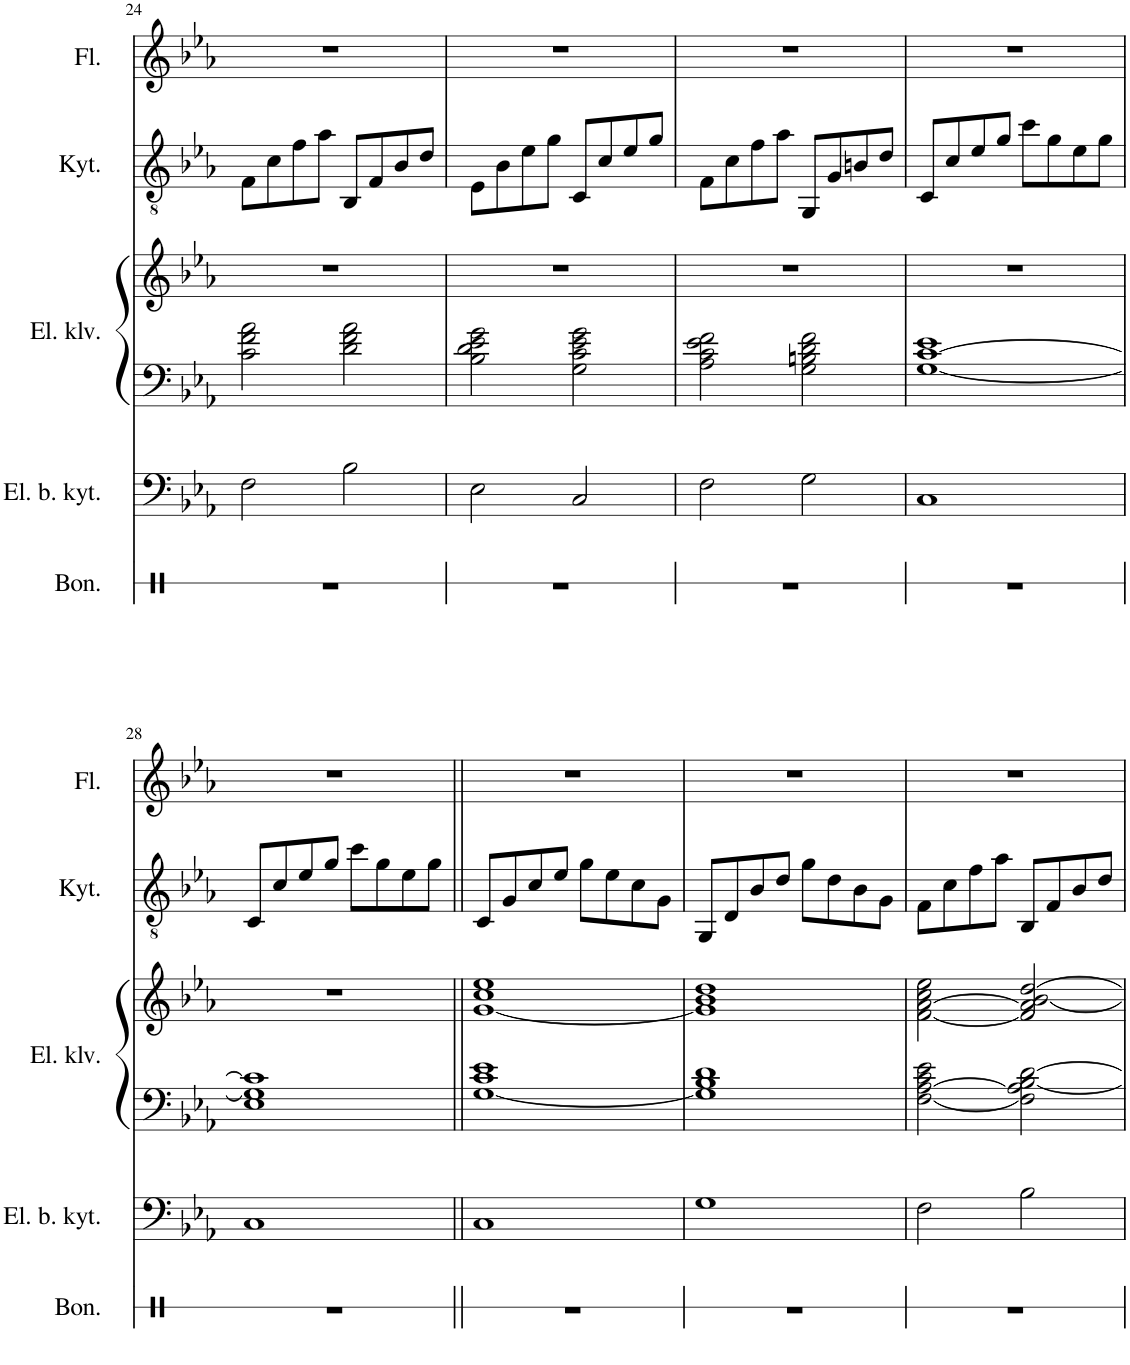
**kern	**kern	**kern	**kern	**kern	**kern
*part5	*part4	*part3	*part3	*part2	*part1
*staff6	*staff5	*staff4	*staff3	*staff2	*staff1
*I"Bonga	*I"Elektrická basová kytara	*I"Elektrický klavír	*	*I"Akustická kytara	*I"Flétna
*I'Bon.	*I'El. b. kyt.	*I'El. klv.	*	*I'Kyt.	*I'Fl.
!!LO:PB:g=z
*clefX	*clefF4	*clefF4	*clefG2	*clefGv2	*clefG2
*	*Trd7c12	*	*	*	*
*k[]	*k[b-e-a-]	*k[b-e-a-]	*k[b-e-a-]	*k[b-e-a-]	*k[b-e-a-]
*M4/4	*M4/4	*M4/4	*M4/4	*M4/4	*M4/4
=24	=24	=24	=24	=24	=24
1r	2F\	2c\ 2f\ 2a-\	1r	8F\L	1r
.	.	.	.	8c\	.
.	.	.	.	8f\	.
.	.	.	.	8a-\J	.
.	2B-\	2d\ 2f\ 2a-\	.	8BB-/L	.
.	.	.	.	8F/	.
.	.	.	.	8B-/	.
.	.	.	.	8d/J	.
=25	=25	=25	=25	=25	=25
1r	2E-\	2B-\ 2d\ 2e-\ 2g\	1r	8E-\L	1r
.	.	.	.	8B-\	.
.	.	.	.	8e-\	.
.	.	.	.	8g\J	.
.	2C/	2G\ 2c\ 2e-\ 2g\	.	8C/L	.
.	.	.	.	8c/	.
.	.	.	.	8e-/	.
.	.	.	.	8g/J	.
=26	=26	=26	=26	=26	=26
1r	2F\	2A-\ 2c\ 2e-\ 2f\	1r	8F\L	1r
.	.	.	.	8c\	.
.	.	.	.	8f\	.
.	.	.	.	8a-\J	.
.	2G\	2G\ 2Bn\ 2d\ 2f\	.	8GG/L	.
.	.	.	.	8G/	.
.	.	.	.	8Bn/	.
.	.	.	.	8d/J	.
=27	=27	=27	=27	=27	=27
1r	1C	[1G [1c 1e-	1r	8C/L	1r
.	.	.	.	8c/	.
.	.	.	.	8e-/	.
.	.	.	.	8g/J	.
.	.	.	.	8cc\L	.
.	.	.	.	8g\	.
.	.	.	.	8e-\	.
.	.	.	.	8g\J	.
!!LO:LB:g=z
=28	=28	=28	=28	=28	=28
1r	1C	1E- 1G] 1c]	1r	8C/L	1r
.	.	.	.	8c/	.
.	.	.	.	8e-/	.
.	.	.	.	8g/J	.
.	.	.	.	8cc\L	.
.	.	.	.	8g\	.
.	.	.	.	8e-\	.
.	.	.	.	8g\J	.
=29||	=29||	=29||	=29||	=29||	=29||
1r	1C	[1G 1c 1e-	[1g 1cc 1ee-	8C/L	1r
.	.	.	.	8G/	.
.	.	.	.	8c/	.
.	.	.	.	8e-/J	.
.	.	.	.	8g\L	.
.	.	.	.	8e-\	.
.	.	.	.	8c\	.
.	.	.	.	8G\J	.
=30	=30	=30	=30	=30	=30
1r	1G	1G] 1B- 1d	1g] 1b- 1dd	8GG/L	1r
.	.	.	.	8D/	.
.	.	.	.	8B-/	.
.	.	.	.	8d/J	.
.	.	.	.	8g\L	.
.	.	.	.	8d\	.
.	.	.	.	8B-\	.
.	.	.	.	8G\J	.
=31	=31	=31	=31	=31	=31
1r	2F\	[2F\ [2A-\ 2c\ 2e-\	[2f\ [2a-\ 2cc\ 2ee-\	8F\L	1r
.	.	.	.	8c\	.
.	.	.	.	8f\	.
.	.	.	.	8a-\J	.
.	2B-\	2F\] 2A-\] [2B-\ [2d\	2f/] 2a-/] [2b-/ [2dd/	8BB-/L	.
.	.	.	.	8F/	.
.	.	.	.	8B-/	.
.	.	.	.	8d/J	.
=	=	=	=	=	=
*-	*-	*-	*-	*-	*-
